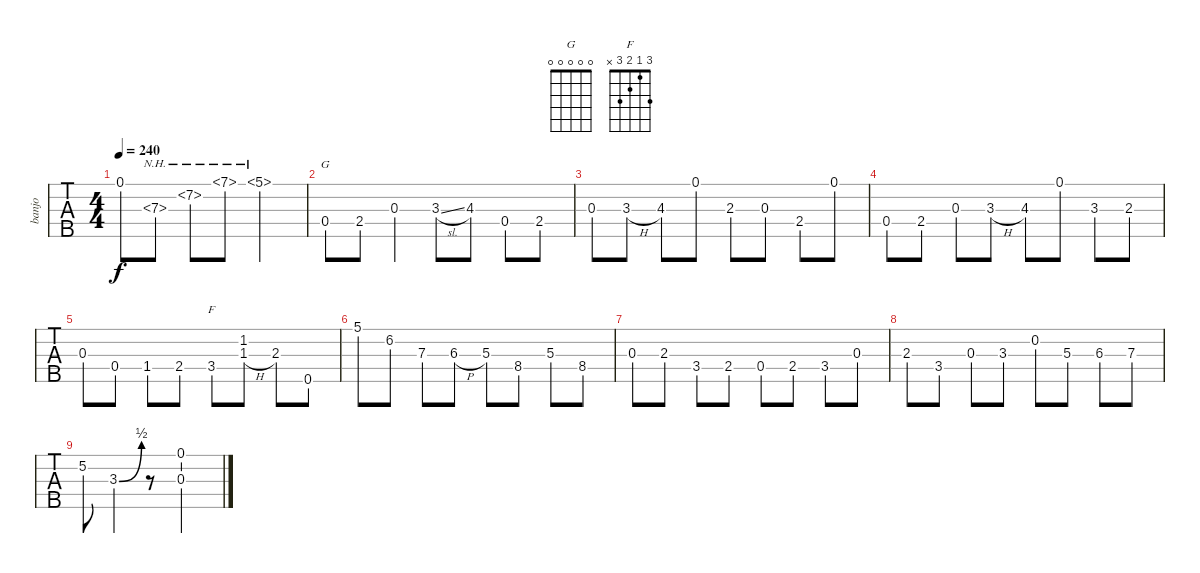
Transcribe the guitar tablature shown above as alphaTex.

\track ("banjo" "banjo") {instrument banjo}
\staff {tabs}
\tuning (D4 B3 G3 D3 G4) {hide}
\displaytranspose 12
\chord ("G" 0 0 0 0 0)
\chord ("F" 3 1 2 3 x)
\ts (4 4)
\tempo 240
\clef g2
\ks c
0.1.8{dy f} 7.3{nh}.8 7.2{nh}.8 7.1{nh}.8 5.1{nh}.2 |
0.4.8{ch "G"} 2.4.8 0.3.4 3.3{sl}.8 4.3.8 0.4.8 2.4.8 |
0.3.8 3.3{h}.8 4.3.8 0.1.8 2.3.8 0.3.8 2.4.8 0.1.8 |
0.4.8 2.4.8 0.3.8 3.3{h}.8 4.3.8 0.1.8 3.3.8 2.3.8 |
0.3.8 0.4.8 1.4.8 2.4.8 3.4.8{ch "F"} (1.2 1.3{h}).8 2.3.8 0.5.8 |
5.1.8 6.2.8 7.3.8 6.3{h}.8 5.3.8 8.4.8 5.3.8 8.4.8 |
0.3.8 2.3.8 3.4.8 2.4.8 0.4.8 2.4.8 3.4.8 0.3.8 |
2.3.8 3.4.8 0.3.8 3.3.8 0.2.8 5.3.8 6.3.8 7.3.8 |
5.2.8 3.3{be (bend 0 0 60 2)}.4 r.8 (0.1 0.3).2
